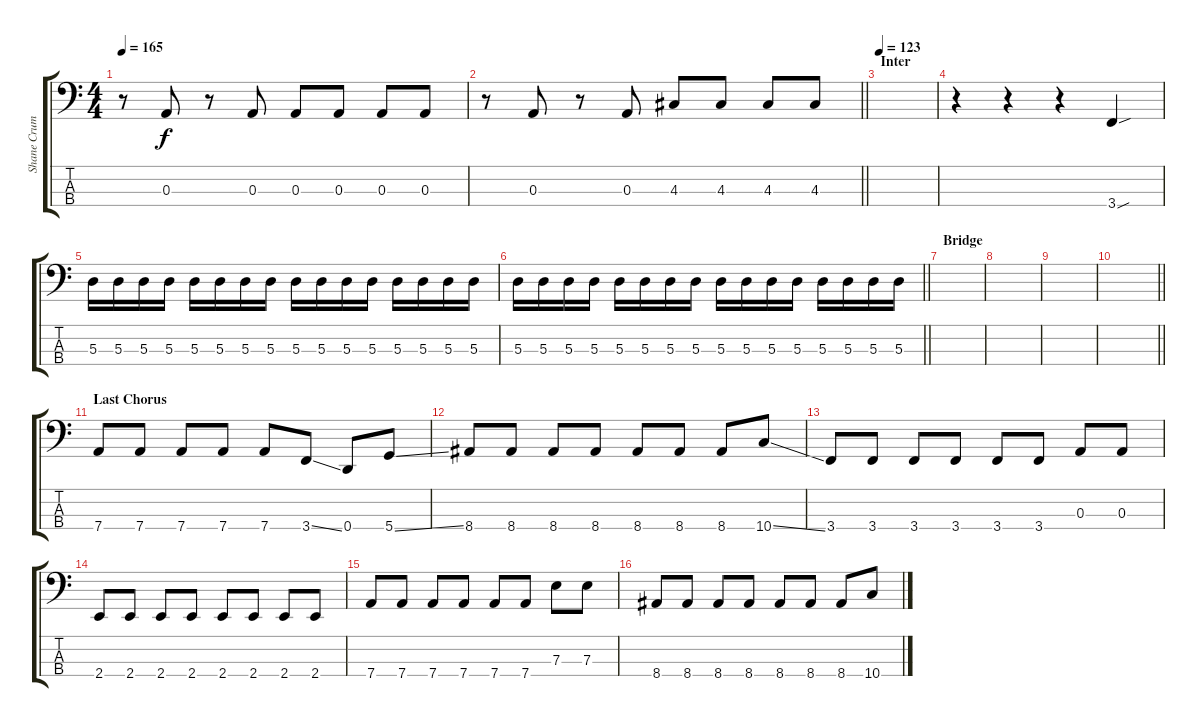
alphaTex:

\track ("Shane Crump [Bass]" "Shane Crum") {instrument electricbasspick}
\staff {score tabs}
\tuning (G2 D2 A1 D1) {hide}
\ts (4 4)
\tempo 165
\clef f4
\ks c
r.8{dy f} 0.3.8 r.8 0.3.8 0.3.8 0.3.8 0.3.8 0.3.8 |
\barLineRight lightlight
r.8 0.3.8 r.8 0.3.8 4.3.8 4.3.8 4.3.8 4.3.8 |
\section ("" "Inter")
\tempo 123
|
r.4 r.4 r.4 3.4{sou}.4 |
5.3.16 5.3.16 5.3.16 5.3.16 5.3.16 5.3.16 5.3.16 5.3.16 5.3.16 5.3.16 5.3.16 5.3.16 5.3.16 5.3.16 5.3.16 5.3.16 |
\barLineRight lightlight
5.3.16 5.3.16 5.3.16 5.3.16 5.3.16 5.3.16 5.3.16 5.3.16 5.3.16 5.3.16 5.3.16 5.3.16 5.3.16 5.3.16 5.3.16 5.3.16 |
\section ("" "Bridge")
|
|
|
\barLineRight lightlight
|
\section ("" "Last Chorus")
7.4.8 7.4.8 7.4.8 7.4.8 7.4.8 3.4{ss}.8 0.4.8 5.4{ss}.8 |
8.4.8 8.4.8 8.4.8 8.4.8 8.4.8 8.4.8 8.4.8 10.4{ss}.8 |
3.4.8 3.4.8 3.4.8 3.4.8 3.4.8 3.4.8 0.3.8 0.3.8 |
2.4.8 2.4.8 2.4.8 2.4.8 2.4.8 2.4.8 2.4.8 2.4.8 |
7.4.8 7.4.8 7.4.8 7.4.8 7.4.8 7.4.8 7.3.8 7.3.8 |
8.4.8 8.4.8 8.4.8 8.4.8 8.4.8 8.4.8 8.4.8 10.4{ss}.8
